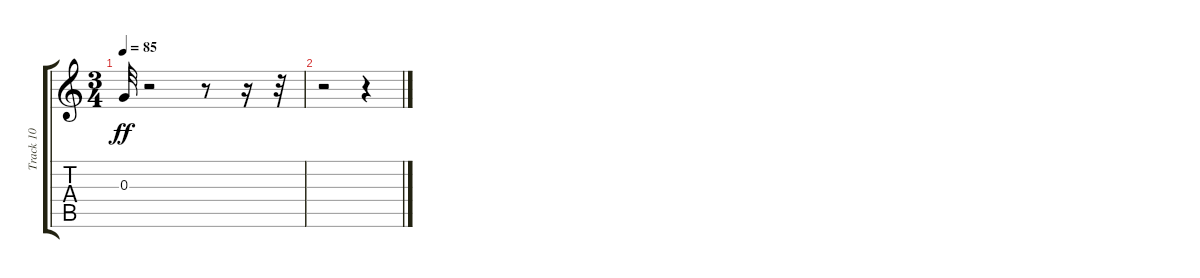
\track ("Track 10" "Track 10") {instrument acousticguitarnylon}
\staff {score tabs}
\tuning (E4 B3 G3 D3 A2 E2) {hide}
\ts (3 4)
\tempo 85
\clef g2
\ks c
0.3.32{dy ff} r.2 r.8 r.16 r.32 |
r.2 r.4
